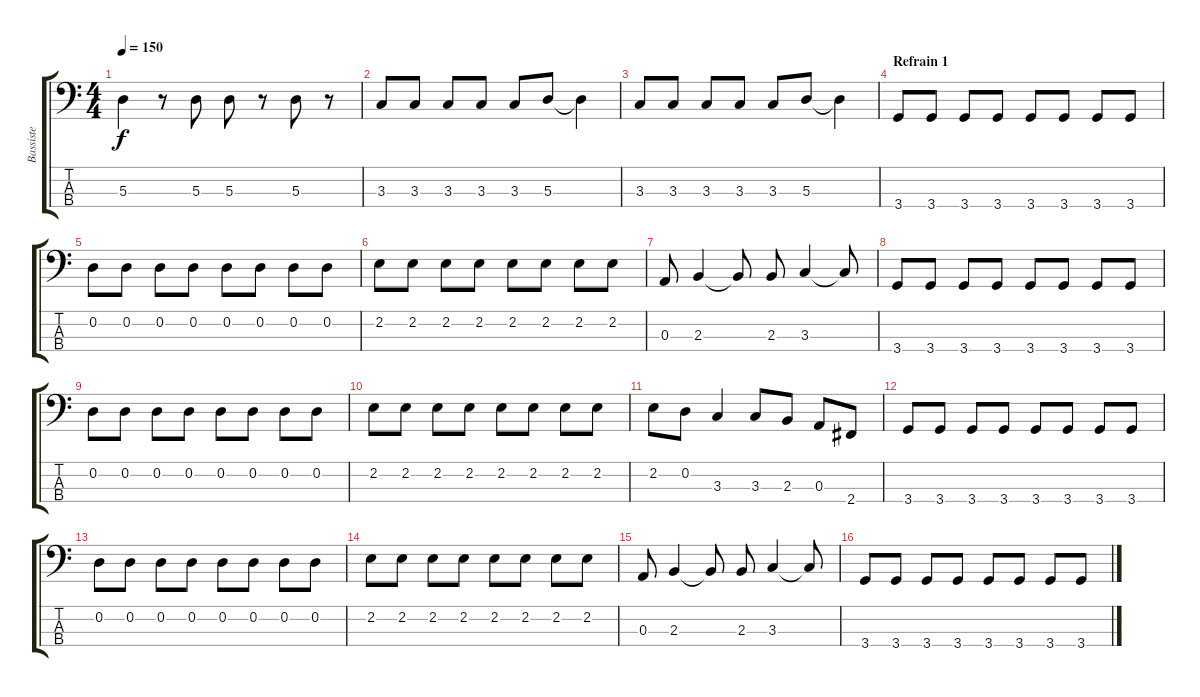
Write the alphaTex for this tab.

\track ("Bassiste" "Bassiste") {instrument electricbassfinger}
\staff {score tabs}
\tuning (G2 D2 A1 E1) {hide}
\ts (4 4)
\tempo 150
\clef f4
\ks c
5.3.4{dy f} r.8 5.3.8 5.3.8 r.8 5.3.8 r.8 |
3.3.8 3.3.8 3.3.8 3.3.8 3.3.8 5.3.8 5.3{t}.4 |
3.3.8 3.3.8 3.3.8 3.3.8 3.3.8 5.3.8 5.3{t}.4 |
\section ("" "Refrain 1")
3.4.8 3.4.8 3.4.8 3.4.8 3.4.8 3.4.8 3.4.8 3.4.8 |
0.2.8 0.2.8 0.2.8 0.2.8 0.2.8 0.2.8 0.2.8 0.2.8 |
2.2.8 2.2.8 2.2.8 2.2.8 2.2.8 2.2.8 2.2.8 2.2.8 |
0.3.8 2.3.4 2.3{t}.8 2.3.8 3.3.4 3.3{t}.8 |
3.4.8 3.4.8 3.4.8 3.4.8 3.4.8 3.4.8 3.4.8 3.4.8 |
0.2.8 0.2.8 0.2.8 0.2.8 0.2.8 0.2.8 0.2.8 0.2.8 |
2.2.8 2.2.8 2.2.8 2.2.8 2.2.8 2.2.8 2.2.8 2.2.8 |
2.2.8 0.2.8 3.3.4 3.3.8 2.3.8 0.3.8 2.4.8 |
3.4.8 3.4.8 3.4.8 3.4.8 3.4.8 3.4.8 3.4.8 3.4.8 |
0.2.8 0.2.8 0.2.8 0.2.8 0.2.8 0.2.8 0.2.8 0.2.8 |
2.2.8 2.2.8 2.2.8 2.2.8 2.2.8 2.2.8 2.2.8 2.2.8 |
0.3.8 2.3.4 2.3{t}.8 2.3.8 3.3.4 3.3{t}.8 |
3.4.8 3.4.8 3.4.8 3.4.8 3.4.8 3.4.8 3.4.8 3.4.8
